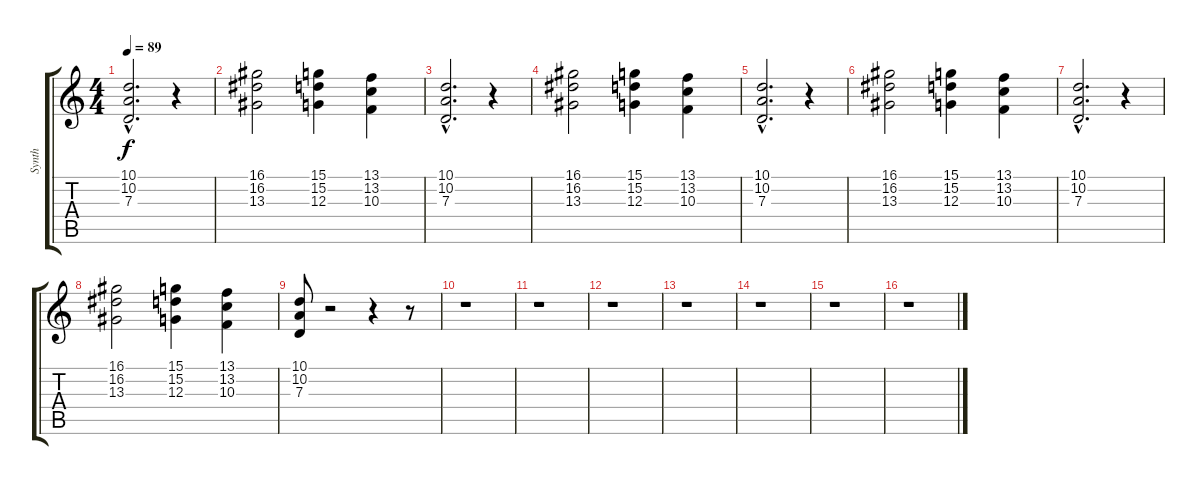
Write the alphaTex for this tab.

\track ("Synth" "Synth") {instrument pad4choir}
\staff {score tabs}
\tuning (E4 B3 G3 D3 A2 D2) {hide}
\ts (4 4)
\tempo 89
\clef g2
\ks c
(10.1{hac} 10.2{hac} 7.3{hac}).2{d dy f} r.4 |
(16.1 16.2 13.3).2 (15.1 15.2 12.3).4 (13.1 13.2 10.3).4 |
(10.1{hac} 10.2{hac} 7.3{hac}).2{d} r.4 |
(16.1 16.2 13.3).2 (15.1 15.2 12.3).4 (13.1 13.2 10.3).4 |
(10.1{hac} 10.2{hac} 7.3{hac}).2{d} r.4 |
(16.1 16.2 13.3).2 (15.1 15.2 12.3).4 (13.1 13.2 10.3).4 |
(10.1{hac} 10.2{hac} 7.3{hac}).2{d} r.4 |
(16.1 16.2 13.3).2 (15.1 15.2 12.3).4 (13.1 13.2 10.3).4 |
(10.1 10.2 7.3).8 r.2 r.4 r.8 |
r.1 |
r.1 |
r.1 |
r.1 |
r.1 |
r.1 |
r.1
